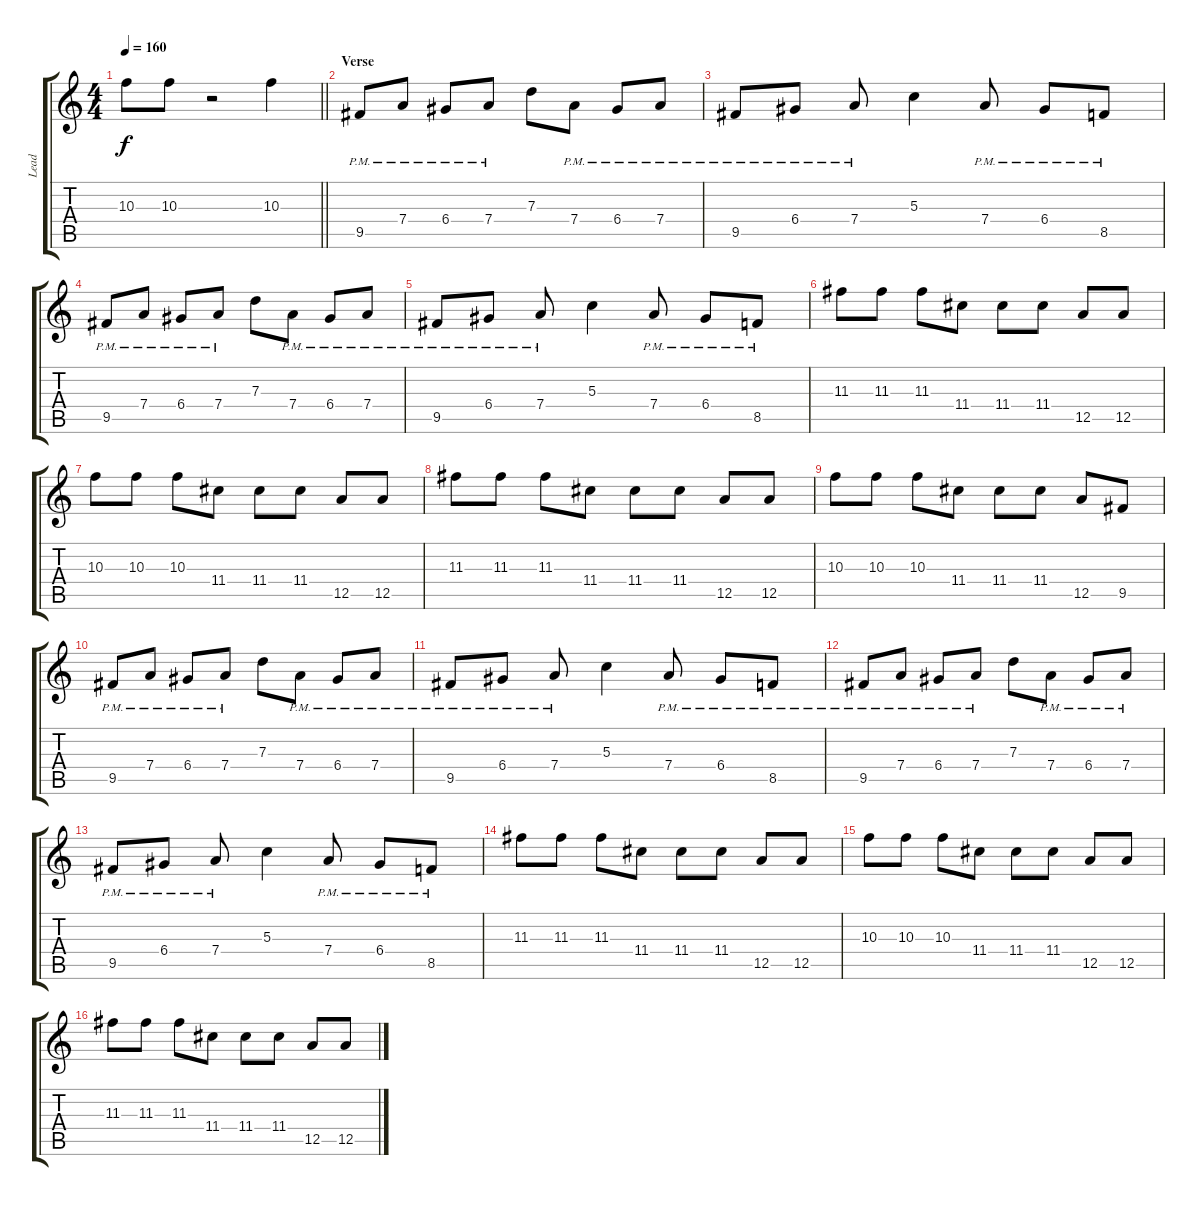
\track ("Lead" "Lead") {instrument distortionguitar}
\staff {score tabs}
\tuning (E4 B3 G3 D3 A2 E2) {hide}
\ts (4 4)
\tempo 160
\clef g2
\barLineRight lightlight
\ks c
10.3.8{dy f} 10.3.8 r.2 10.3.4 |
\section ("" "Verse")
9.5{pm}.8 7.4{pm}.8 6.4{pm}.8 7.4{pm}.8 7.3.8 7.4{pm}.8 6.4{pm}.8 7.4{pm}.8 |
9.5{pm}.8 6.4{pm}.8 7.4{pm}.8 5.3.4 7.4{pm}.8 6.4{pm}.8 8.5{pm}.8 |
9.5{pm}.8 7.4{pm}.8 6.4{pm}.8 7.4{pm}.8 7.3.8 7.4{pm}.8 6.4{pm}.8 7.4{pm}.8 |
9.5{pm}.8 6.4{pm}.8 7.4{pm}.8 5.3.4 7.4{pm}.8 6.4{pm}.8 8.5{pm}.8 |
11.3.8 11.3.8 11.3.8 11.4.8 11.4.8 11.4.8 12.5.8 12.5.8 |
10.3.8 10.3.8 10.3.8 11.4.8 11.4.8 11.4.8 12.5.8 12.5.8 |
11.3.8 11.3.8 11.3.8 11.4.8 11.4.8 11.4.8 12.5.8 12.5.8 |
10.3.8 10.3.8 10.3.8 11.4.8 11.4.8 11.4.8 12.5.8 9.5.8 |
9.5{pm}.8 7.4{pm}.8 6.4{pm}.8 7.4{pm}.8 7.3.8 7.4{pm}.8 6.4{pm}.8 7.4{pm}.8 |
9.5{pm}.8 6.4{pm}.8 7.4{pm}.8 5.3.4 7.4{pm}.8 6.4{pm}.8 8.5{pm}.8 |
9.5{pm}.8 7.4{pm}.8 6.4{pm}.8 7.4{pm}.8 7.3.8 7.4{pm}.8 6.4{pm}.8 7.4{pm}.8 |
9.5{pm}.8 6.4{pm}.8 7.4{pm}.8 5.3.4 7.4{pm}.8 6.4{pm}.8 8.5{pm}.8 |
11.3.8 11.3.8 11.3.8 11.4.8 11.4.8 11.4.8 12.5.8 12.5.8 |
10.3.8 10.3.8 10.3.8 11.4.8 11.4.8 11.4.8 12.5.8 12.5.8 |
11.3.8 11.3.8 11.3.8 11.4.8 11.4.8 11.4.8 12.5.8 12.5.8
